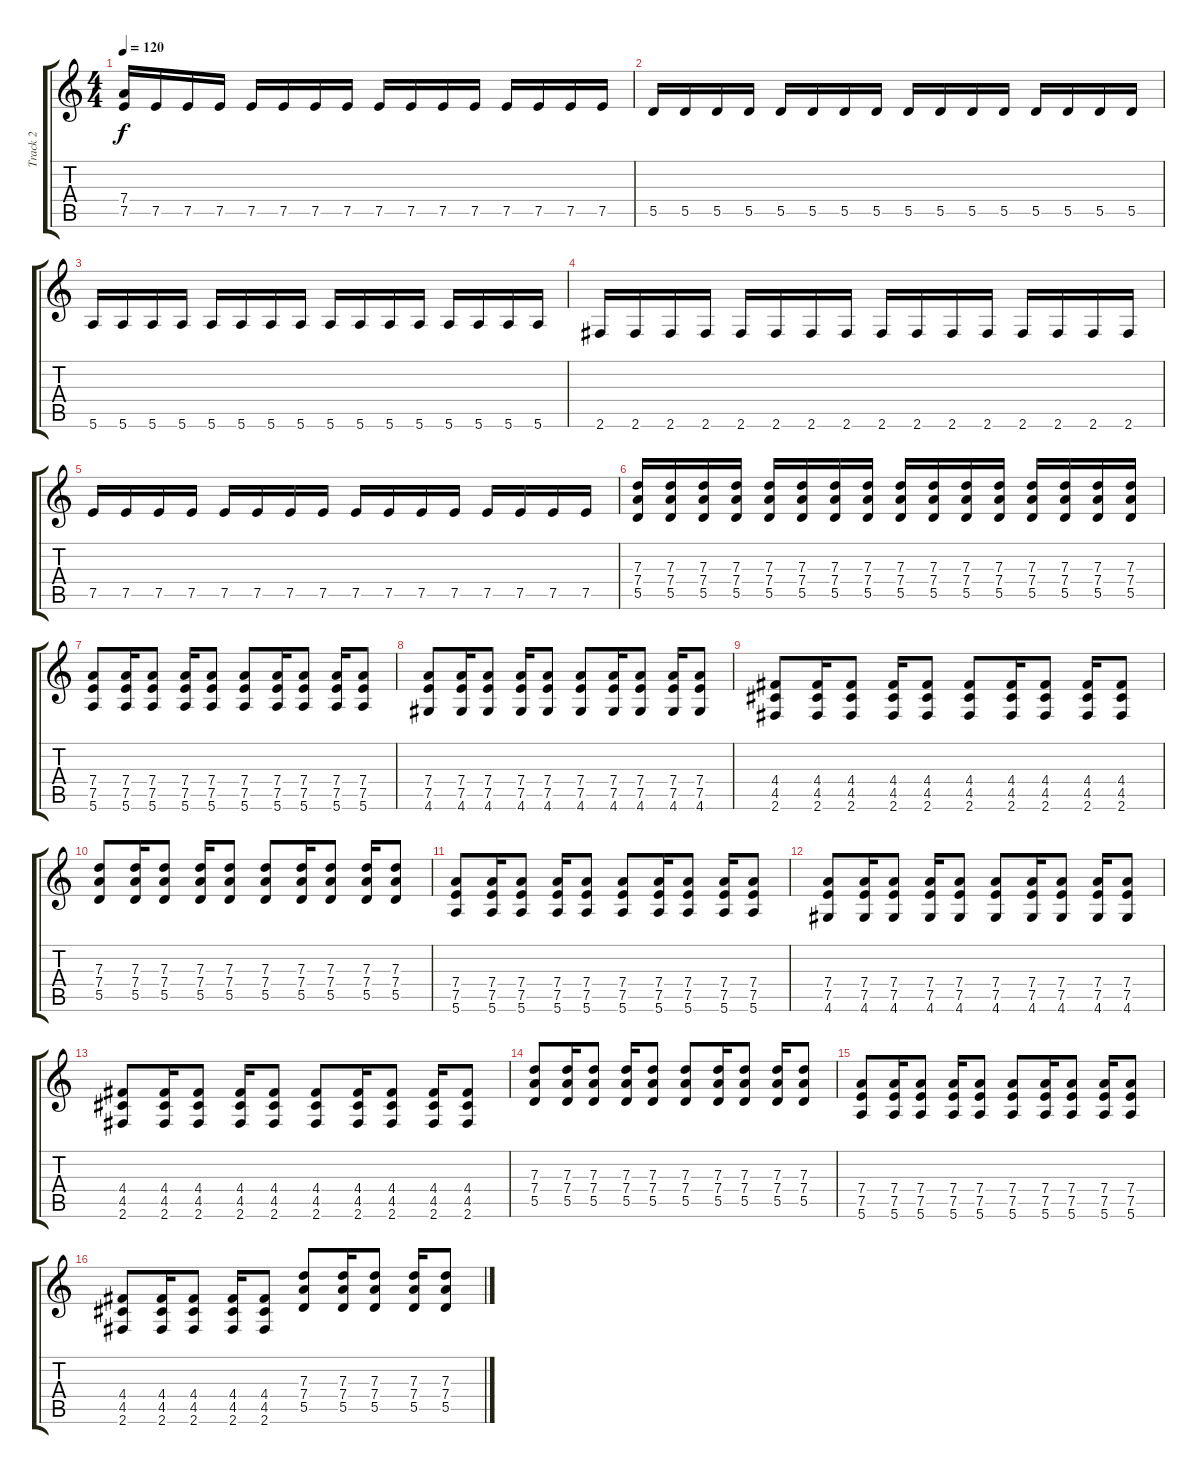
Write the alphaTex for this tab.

\track ("Track 2" "Track 2") {instrument distortionguitar}
\staff {score tabs}
\tuning (E4 B3 G3 D3 A2 E2) {hide}
\ts (4 4)
\tempo 120
\clef g2
\ks c
(7.4{t} 7.5).16{dy f} 7.5.16 7.5.16 7.5.16 7.5.16 7.5.16 7.5.16 7.5.16 7.5.16 7.5.16 7.5.16 7.5.16 7.5.16 7.5.16 7.5.16 7.5.16 |
5.5.16 5.5.16 5.5.16 5.5.16 5.5.16 5.5.16 5.5.16 5.5.16 5.5.16 5.5.16 5.5.16 5.5.16 5.5.16 5.5.16 5.5.16 5.5.16 |
5.6.16 5.6.16 5.6.16 5.6.16 5.6.16 5.6.16 5.6.16 5.6.16 5.6.16 5.6.16 5.6.16 5.6.16 5.6.16 5.6.16 5.6.16 5.6.16 |
2.6.16 2.6.16 2.6.16 2.6.16 2.6.16 2.6.16 2.6.16 2.6.16 2.6.16 2.6.16 2.6.16 2.6.16 2.6.16 2.6.16 2.6.16 2.6.16 |
7.5.16 7.5.16 7.5.16 7.5.16 7.5.16 7.5.16 7.5.16 7.5.16 7.5.16 7.5.16 7.5.16 7.5.16 7.5.16 7.5.16 7.5.16 7.5.16 |
(7.3 7.4 5.5).16 (7.3 7.4 5.5).16 (7.3 7.4 5.5).16 (7.3 7.4 5.5).16 (7.3 7.4 5.5).16 (7.3 7.4 5.5).16 (7.3 7.4 5.5).16 (7.3 7.4 5.5).16 (7.3 7.4 5.5).16 (7.3 7.4 5.5).16 (7.3 7.4 5.5).16 (7.3 7.4 5.5).16 (7.3 7.4 5.5).16 (7.3 7.4 5.5).16 (7.3 7.4 5.5).16 (7.3 7.4 5.5).16 |
(7.4 7.5 5.6).8 (7.4 7.5 5.6).16 (7.4 7.5 5.6).8 (7.4 7.5 5.6).16 (7.4 7.5 5.6).8 (7.4 7.5 5.6).8 (7.4 7.5 5.6).16 (7.4 7.5 5.6).8 (7.4 7.5 5.6).16 (7.4 7.5 5.6).8 |
(7.4 7.5 4.6).8 (7.4 7.5 4.6).16 (7.4 7.5 4.6).8 (7.4 7.5 4.6).16 (7.4 7.5 4.6).8 (7.4 7.5 4.6).8 (7.4 7.5 4.6).16 (7.4 7.5 4.6).8 (7.4 7.5 4.6).16 (7.4 7.5 4.6).8 |
(4.4 4.5 2.6).8 (4.4 4.5 2.6).16 (4.4 4.5 2.6).8 (4.4 4.5 2.6).16 (4.4 4.5 2.6).8 (4.4 4.5 2.6).8 (4.4 4.5 2.6).16 (4.4 4.5 2.6).8 (4.4 4.5 2.6).16 (4.4 4.5 2.6).8 |
(7.3 7.4 5.5).8 (7.3 7.4 5.5).16 (7.3 7.4 5.5).8 (7.3 7.4 5.5).16 (7.3 7.4 5.5).8 (7.3 7.4 5.5).8 (7.3 7.4 5.5).16 (7.3 7.4 5.5).8 (7.3 7.4 5.5).16 (7.3 7.4 5.5).8 |
(7.4 7.5 5.6).8 (7.4 7.5 5.6).16 (7.4 7.5 5.6).8 (7.4 7.5 5.6).16 (7.4 7.5 5.6).8 (7.4 7.5 5.6).8 (7.4 7.5 5.6).16 (7.4 7.5 5.6).8 (7.4 7.5 5.6).16 (7.4 7.5 5.6).8 |
(7.4 7.5 4.6).8 (7.4 7.5 4.6).16 (7.4 7.5 4.6).8 (7.4 7.5 4.6).16 (7.4 7.5 4.6).8 (7.4 7.5 4.6).8 (7.4 7.5 4.6).16 (7.4 7.5 4.6).8 (7.4 7.5 4.6).16 (7.4 7.5 4.6).8 |
(4.4 4.5 2.6).8 (4.4 4.5 2.6).16 (4.4 4.5 2.6).8 (4.4 4.5 2.6).16 (4.4 4.5 2.6).8 (4.4 4.5 2.6).8 (4.4 4.5 2.6).16 (4.4 4.5 2.6).8 (4.4 4.5 2.6).16 (4.4 4.5 2.6).8 |
(7.3 7.4 5.5).8 (7.3 7.4 5.5).16 (7.3 7.4 5.5).8 (7.3 7.4 5.5).16 (7.3 7.4 5.5).8 (7.3 7.4 5.5).8 (7.3 7.4 5.5).16 (7.3 7.4 5.5).8 (7.3 7.4 5.5).16 (7.3 7.4 5.5).8 |
(7.4 7.5 5.6).8 (7.4 7.5 5.6).16 (7.4 7.5 5.6).8 (7.4 7.5 5.6).16 (7.4 7.5 5.6).8 (7.4 7.5 5.6).8 (7.4 7.5 5.6).16 (7.4 7.5 5.6).8 (7.4 7.5 5.6).16 (7.4 7.5 5.6).8 |
(4.4 4.5 2.6).8 (4.4 4.5 2.6).16 (4.4 4.5 2.6).8 (4.4 4.5 2.6).16 (4.4 4.5 2.6).8 (7.3 7.4 5.5).8 (7.3 7.4 5.5).16 (7.3 7.4 5.5).8 (7.3 7.4 5.5).16 (7.3 7.4 5.5).8
